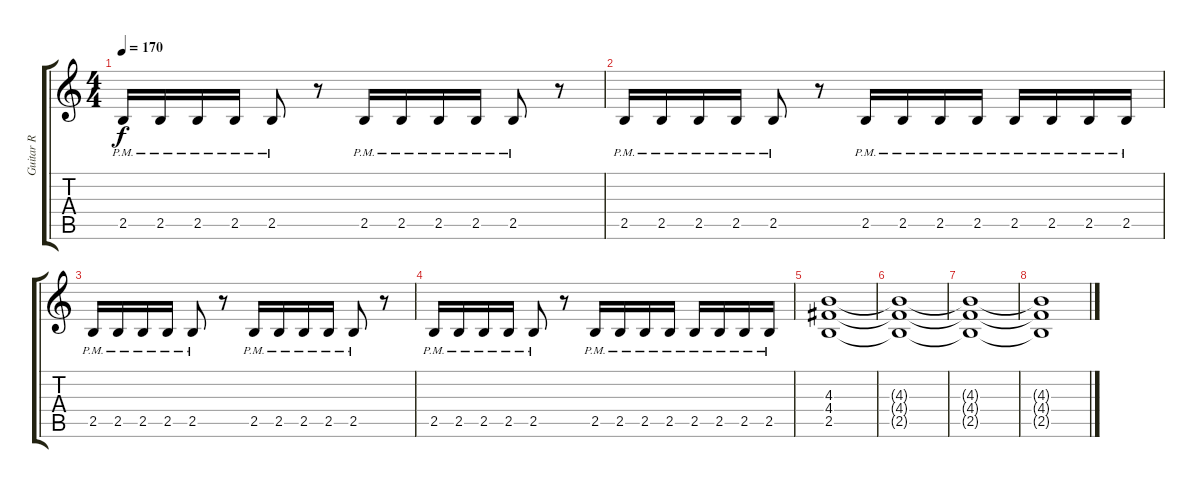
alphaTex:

\track ("Guitar R" "Guitar R") {instrument distortionguitar}
\staff {score tabs}
\tuning (E4 B3 G3 D3 A2 E2) {hide}
\ts (4 4)
\tempo 170
\clef g2
\ks c
2.5{pm}.16{dy f} 2.5{pm}.16 2.5{pm}.16 2.5{pm}.16 2.5{pm}.8 r.8 2.5{pm}.16 2.5{pm}.16 2.5{pm}.16 2.5{pm}.16 2.5{pm}.8 r.8 |
2.5{pm}.16 2.5{pm}.16 2.5{pm}.16 2.5{pm}.16 2.5{pm}.8 r.8 2.5{pm}.16 2.5{pm}.16 2.5{pm}.16 2.5{pm}.16 2.5{pm}.16 2.5{pm}.16 2.5{pm}.16 2.5{pm}.16 |
2.5{pm}.16 2.5{pm}.16 2.5{pm}.16 2.5{pm}.16 2.5{pm}.8 r.8 2.5{pm}.16 2.5{pm}.16 2.5{pm}.16 2.5{pm}.16 2.5{pm}.8 r.8 |
2.5{pm}.16 2.5{pm}.16 2.5{pm}.16 2.5{pm}.16 2.5{pm}.8 r.8 2.5{pm}.16 2.5{pm}.16 2.5{pm}.16 2.5{pm}.16 2.5{pm}.16 2.5{pm}.16 2.5{pm}.16 2.5{pm}.16 |
(4.3 4.4 2.5).1 |
(4.3{t} 4.4{t} 2.5{t}).1 |
(4.3{t} 4.4{t} 2.5{t}).1 |
(4.3{t} 4.4{t} 2.5{t}).1
